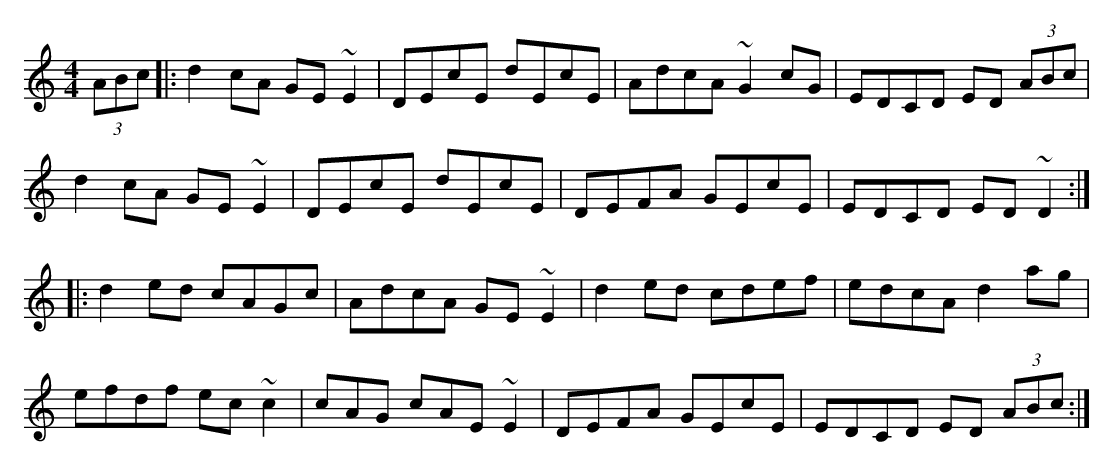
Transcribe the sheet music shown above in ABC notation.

X:1
M:4/4
K:C
(3ABc|:d2 cA GE ~E2|DEcE dEcE|AdcA ~G2 cG|EDCD ED (3ABc|
d2 cA GE ~E2|DEcE dEcE|DEFA GEcE|EDCD ED ~D2:|
|:d2 ed cAGc|AdcA GE ~E2|d2 ed cdef|edcA d2 ag|
efdf ec ~c2|cAG cAE~E2|DEFA GEcE|EDCD ED (3ABc:|
